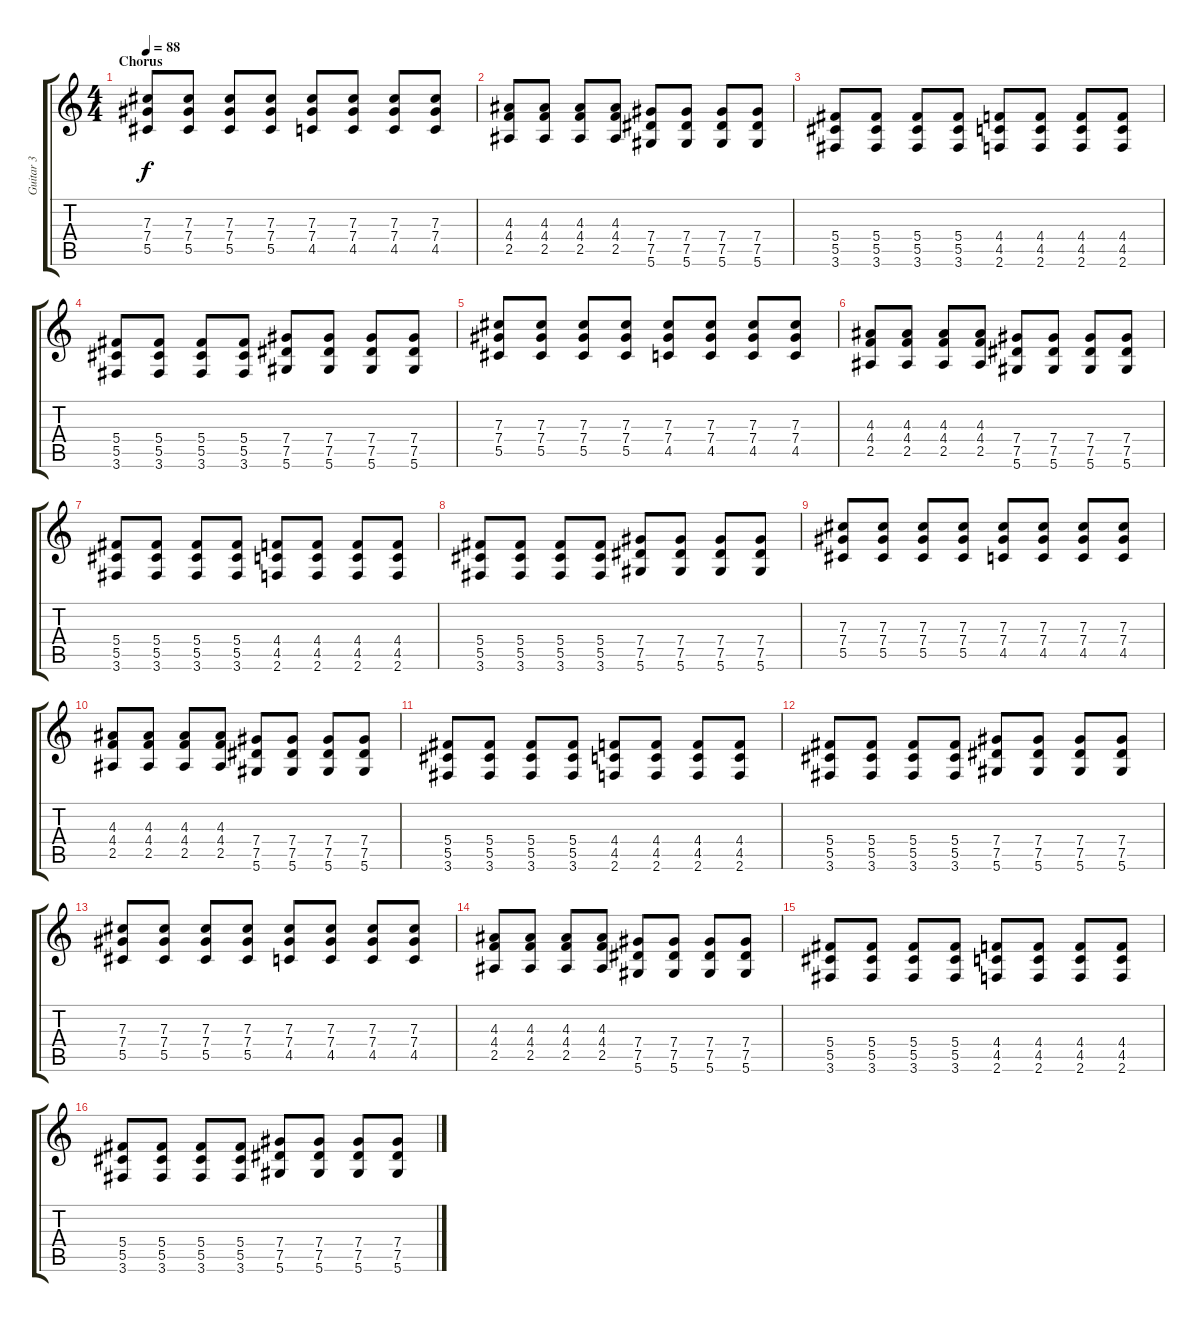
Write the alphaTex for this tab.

\track ("Guitar 3" "Guitar 3") {instrument distortionguitar}
\staff {score tabs}
\tuning (Eb4 Bb3 Gb3 Db3 Ab2 Eb2) {hide}
\ts (4 4)
\section ("" "Chorus")
\tempo 88
\clef g2
\ks c
(7.3 7.4 5.5).8{dy f volume 12} (7.3 7.4 5.5).8 (7.3 7.4 5.5).8 (7.3 7.4 5.5).8 (7.3 7.4 4.5).8 (7.3 7.4 4.5).8 (7.3 7.4 4.5).8 (7.3 7.4 4.5).8 |
(4.3 4.4 2.5).8 (4.3 4.4 2.5).8 (4.3 4.4 2.5).8 (4.3 4.4 2.5).8 (7.4 7.5 5.6).8 (7.4 7.5 5.6).8 (7.4 7.5 5.6).8 (7.4 7.5 5.6).8 |
(5.4 5.5 3.6).8 (5.4 5.5 3.6).8 (5.4 5.5 3.6).8 (5.4 5.5 3.6).8 (4.4 4.5 2.6).8 (4.4 4.5 2.6).8 (4.4 4.5 2.6).8 (4.4 4.5 2.6).8 |
(5.4 5.5 3.6).8 (5.4 5.5 3.6).8 (5.4 5.5 3.6).8 (5.4 5.5 3.6).8 (7.4 7.5 5.6).8 (7.4 7.5 5.6).8 (7.4 7.5 5.6).8 (7.4 7.5 5.6).8 |
(7.3 7.4 5.5).8 (7.3 7.4 5.5).8 (7.3 7.4 5.5).8 (7.3 7.4 5.5).8 (7.3 7.4 4.5).8 (7.3 7.4 4.5).8 (7.3 7.4 4.5).8 (7.3 7.4 4.5).8 |
(4.3 4.4 2.5).8 (4.3 4.4 2.5).8 (4.3 4.4 2.5).8 (4.3 4.4 2.5).8 (7.4 7.5 5.6).8 (7.4 7.5 5.6).8 (7.4 7.5 5.6).8 (7.4 7.5 5.6).8 |
(5.4 5.5 3.6).8 (5.4 5.5 3.6).8 (5.4 5.5 3.6).8 (5.4 5.5 3.6).8 (4.4 4.5 2.6).8 (4.4 4.5 2.6).8 (4.4 4.5 2.6).8 (4.4 4.5 2.6).8 |
(5.4 5.5 3.6).8 (5.4 5.5 3.6).8 (5.4 5.5 3.6).8 (5.4 5.5 3.6).8 (7.4 7.5 5.6).8 (7.4 7.5 5.6).8 (7.4 7.5 5.6).8 (7.4 7.5 5.6).8 |
(7.3 7.4 5.5).8 (7.3 7.4 5.5).8 (7.3 7.4 5.5).8 (7.3 7.4 5.5).8 (7.3 7.4 4.5).8 (7.3 7.4 4.5).8 (7.3 7.4 4.5).8 (7.3 7.4 4.5).8 |
(4.3 4.4 2.5).8 (4.3 4.4 2.5).8 (4.3 4.4 2.5).8 (4.3 4.4 2.5).8 (7.4 7.5 5.6).8 (7.4 7.5 5.6).8 (7.4 7.5 5.6).8 (7.4 7.5 5.6).8 |
(5.4 5.5 3.6).8 (5.4 5.5 3.6).8 (5.4 5.5 3.6).8 (5.4 5.5 3.6).8 (4.4 4.5 2.6).8 (4.4 4.5 2.6).8 (4.4 4.5 2.6).8 (4.4 4.5 2.6).8 |
(5.4 5.5 3.6).8 (5.4 5.5 3.6).8 (5.4 5.5 3.6).8 (5.4 5.5 3.6).8 (7.4 7.5 5.6).8 (7.4 7.5 5.6).8 (7.4 7.5 5.6).8 (7.4 7.5 5.6).8 |
(7.3 7.4 5.5).8 (7.3 7.4 5.5).8 (7.3 7.4 5.5).8 (7.3 7.4 5.5).8 (7.3 7.4 4.5).8 (7.3 7.4 4.5).8 (7.3 7.4 4.5).8 (7.3 7.4 4.5).8 |
(4.3 4.4 2.5).8 (4.3 4.4 2.5).8 (4.3 4.4 2.5).8 (4.3 4.4 2.5).8 (7.4 7.5 5.6).8 (7.4 7.5 5.6).8 (7.4 7.5 5.6).8 (7.4 7.5 5.6).8 |
(5.4 5.5 3.6).8 (5.4 5.5 3.6).8 (5.4 5.5 3.6).8 (5.4 5.5 3.6).8 (4.4 4.5 2.6).8 (4.4 4.5 2.6).8 (4.4 4.5 2.6).8 (4.4 4.5 2.6).8 |
(5.4 5.5 3.6).8 (5.4 5.5 3.6).8 (5.4 5.5 3.6).8 (5.4 5.5 3.6).8 (7.4 7.5 5.6).8 (7.4 7.5 5.6).8 (7.4 7.5 5.6).8 (7.4 7.5 5.6).8
